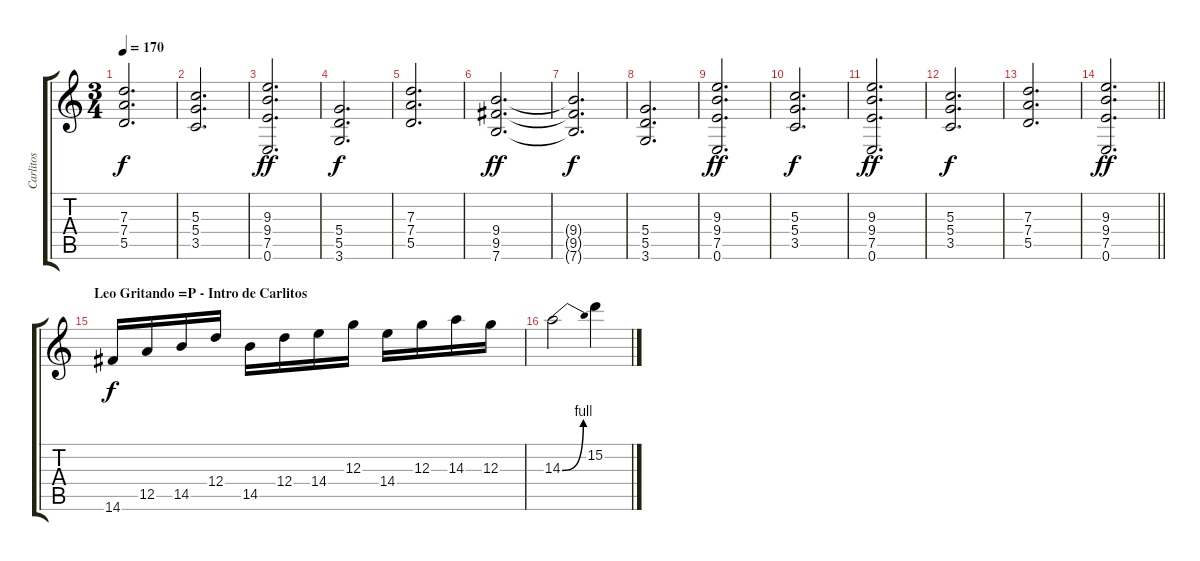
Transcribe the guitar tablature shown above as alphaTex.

\track ("Carlitos" "Carlitos") {instrument overdrivenguitar}
\staff {score tabs}
\tuning (E4 B3 G3 D3 A2 E2) {hide}
\ts (3 4)
\tempo 170
\clef g2
\ks c
(7.3 7.4 5.5).2{d dy f} |
(5.3 5.4 3.5).2{d} |
(9.3 9.4 7.5 0.6).2{d dy ff} |
(5.4 5.5 3.6).2{d dy f} |
(7.3 7.4 5.5).2{d} |
(9.4 9.5 7.6).2{d dy ff} |
(9.4{t} 9.5{t} 7.6{t}).2{d dy f} |
(5.4 5.5 3.6).2{d} |
(9.3 9.4 7.5 0.6).2{d dy ff} |
(5.3 5.4 3.5).2{d dy f} |
(9.3 9.4 7.5 0.6).2{d dy ff} |
(5.3 5.4 3.5).2{d dy f} |
(7.3 7.4 5.5).2{d} |
\barLineRight lightlight
(9.3 9.4 7.5 0.6).2{d dy ff} |
\section ("" "Leo Gritando =P - Intro de Carlitos")
14.6.16{dy f volume 15} 12.5.16 14.5.16 12.4.16 14.5.16 12.4.16 14.4.16 12.3.16 14.4.16 12.3.16 14.3.16 12.3.16 |
14.3{be (bend 0 0 60 4)}.2 15.2.4
